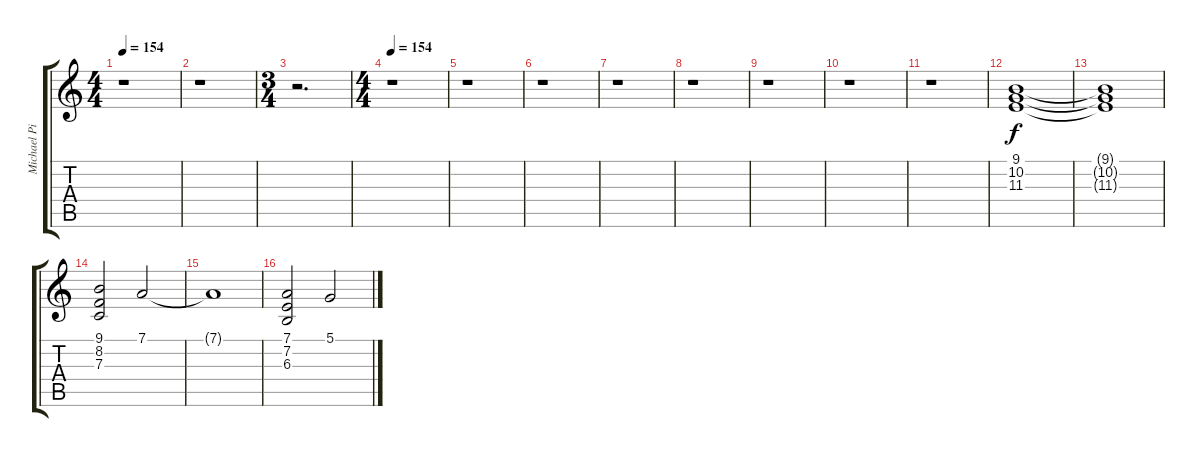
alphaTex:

\track ("Michael Pinnella" "Michael Pi") {instrument churchorgan}
\staff {score tabs}
\tuning (D4 A3 F3 C3 G2 D2) {hide}
\ts (4 4)
\tempo 154
\tempo 120
\tempo 154
\clef g2
\ks c
r.1{dy f instrument churchorgan} |
r.1 |
\ts (3 4)
r.2{d} |
\ts (4 4)
\tempo 154
r.1 |
r.1 |
r.1 |
r.1 |
r.1 |
r.1 |
r.1 |
r.1 |
(9.1 10.2 11.3).1 |
(9.1{t} 10.2{t} 11.3{t}).1 |
(9.1 8.2 7.3).2 7.1.2 |
7.1{t}.1 |
(7.1 7.2 6.3).2 5.1.2
